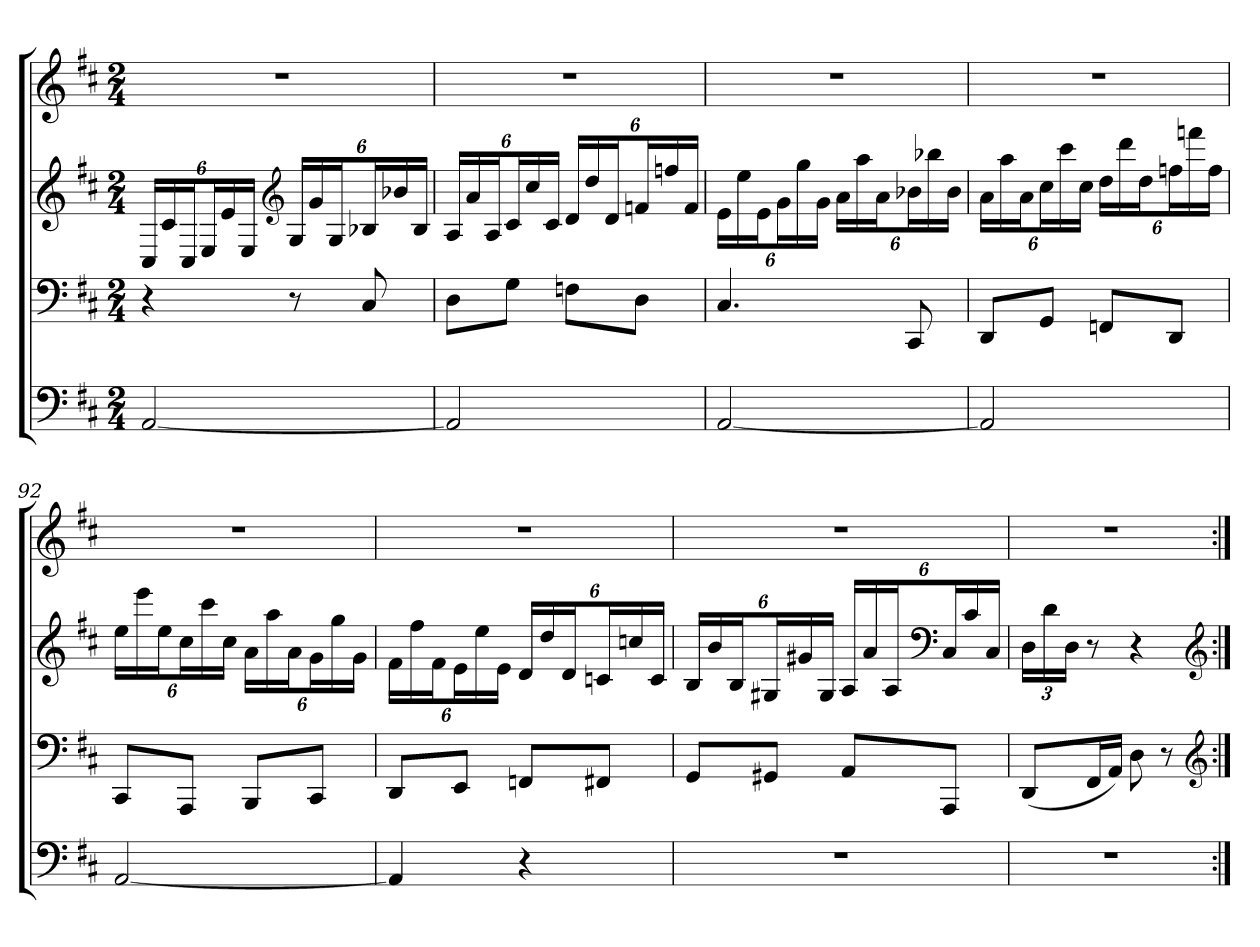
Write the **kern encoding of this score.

**kern	**kern	**kern	**kern
*part4	*part3	*part2	*part1
*staff4	*staff3	*staff2	*staff1
*clefF4	*clefF4	*clefG2	*clefG2
*k[f#c#]	*k[f#c#]	*k[f#c#]	*k[f#c#]
*D:	*D:	*D:	*D:
*M2/4	*M2/4	*M2/4	*M2/4
=	=	=	=
[2AA	4r	24C#LL	2r
.	.	24c#	.
.	.	24C#J	.
.	.	24EL	.
.	.	24e	.
.	.	24EJJ	.
*	*	*clefG2	*
.	8r	24GLL	.
.	.	24g	.
.	.	24GJ	.
.	8C#	24B-XL	.
.	.	24b-X	.
.	.	24B-JJ	.
=89	=89	=89	=89
2AA]	8DL	24ALL	2r
.	.	24a	.
.	.	24AJ	.
.	8GJ	24c#L	.
.	.	24cc#	.
.	.	24c#JJ	.
.	8FnL	24dLL	.
.	.	24dd	.
.	.	24dJ	.
.	8DJ	24fnL	.
.	.	24ffn	.
.	.	24fJJ	.
=90	=90	=90	=90
[2AA	4.C#	24eLL	2r
.	.	24ee	.
.	.	24eJ	.
.	.	24gL	.
.	.	24gg	.
.	.	24gJJ	.
.	.	24aLL	.
.	.	24aa	.
.	.	24aJ	.
.	8CC#	24b-XL	.
.	.	24bb-X	.
.	.	24b-JJ	.
=91	=91	=91	=91
2AA]	8DDL	24aLL	2r
.	.	24aa	.
.	.	24aJ	.
.	8GGJ	24cc#L	.
.	.	24ccc#	.
.	.	24cc#JJ	.
.	8FFnL	24ddLL	.
.	.	24ddd	.
.	.	24ddJ	.
.	8DDJ	24ffnL	.
.	.	24fffn	.
.	.	24ffJJ	.
=92	=92	=92	=92
[2AA	8CC#L	24eeLL	2r
.	.	24eee	.
.	.	24eeJ	.
.	8AAAJ	24cc#L	.
.	.	24ccc#	.
.	.	24cc#JJ	.
.	8BBBL	24aLL	.
.	.	24aa	.
.	.	24aJ	.
.	8CC#J	24gL	.
.	.	24gg	.
.	.	24gJJ	.
=93	=93	=93	=93
4AA]	8DDL	24f#LL	2r
.	.	24ff#	.
.	.	24f#J	.
.	8EEJ	24eL	.
.	.	24ee	.
.	.	24eJJ	.
4r	8FFnL	24dLL	.
.	.	24dd	.
.	.	24dJ	.
.	8FF#XJ	24cnL	.
.	.	24ccn	.
.	.	24cJJ	.
=94	=94	=94	=94
2r	8GGL	24BLL	2r
.	.	24b	.
.	.	24BJ	.
.	8GG#XJ	24G#XL	.
.	.	24g#X	.
.	.	24G#JJ	.
.	8AAL	24ALL	.
.	.	24a	.
.	.	24AJ	.
*	*	*clefF4	*
.	8AAAJ	24C#L	.
.	.	24c#	.
.	.	24C#JJ	.
=95	=95	=95	=95
2r	(8DDL	24DLL	2r
.	.	24d	.
.	.	24DJJ	.
.	16FF#L	8r	.
.	16AAJJ)	.	.
.	8D	4r	.
.	8r	.	.
*	*clefG2	*clefG2	*
=:|!	=:|!	=:|!	=:|!
*-	*-	*-	*-
